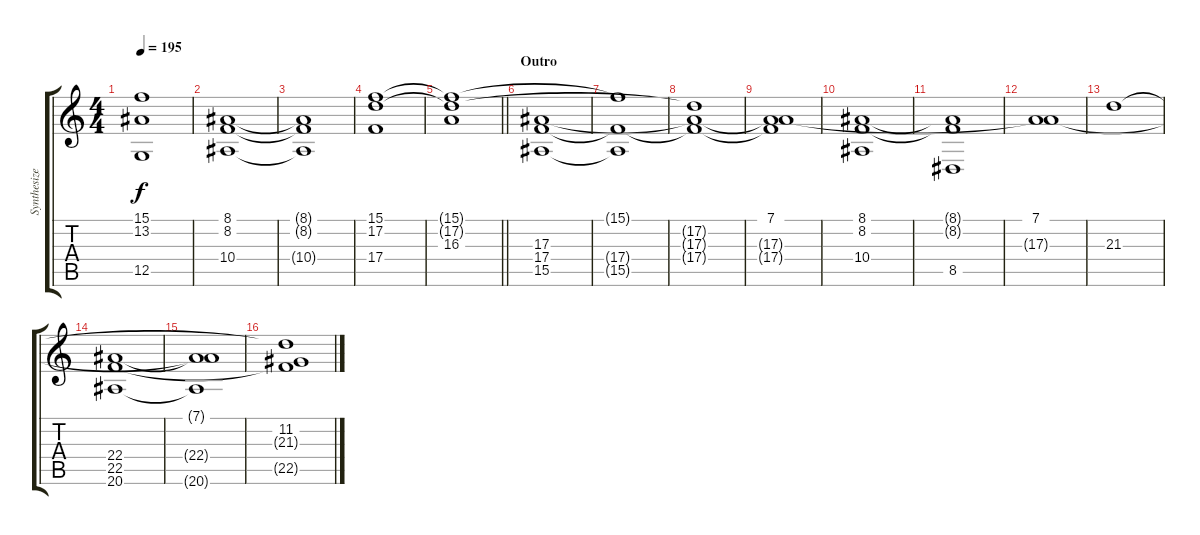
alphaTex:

\track ("Synthesizer" "Synthesize") {instrument stringensemble1}
\staff {score tabs}
\tuning (D4 A3 F3 C3 G2 D2) {hide}
\ts (4 4)
\tempo 195
\clef g2
\ks c
(15.1{t} 13.2{t} 12.5{t}).1{dy f} |
(8.1 8.2 10.4).1 |
(8.1{t} 8.2{t} 10.4{t}).1 |
(15.1 17.2 17.4).1 |
\barLineRight lightlight
(15.1{t} 17.2{t} 16.3).1 |
\section ("" "Outro")
(17.3 17.4 15.5).1{volume 15} |
(15.1{t} 17.4{t} 15.5{t}).1 |
(17.2{t} 17.3{t} 17.4{t}).1 |
(7.1 17.3{t} 17.4{t}).1 |
(8.1 8.2 10.4).1 |
(8.1{t} 8.2{t} 8.5).1 |
(7.1 17.3{t}).1 |
21.3.1 |
(22.4 22.5 20.6).1 |
(7.1{t} 22.4{t} 20.6{t}).1 |
(11.2 21.3{t} 22.5{t}).1
